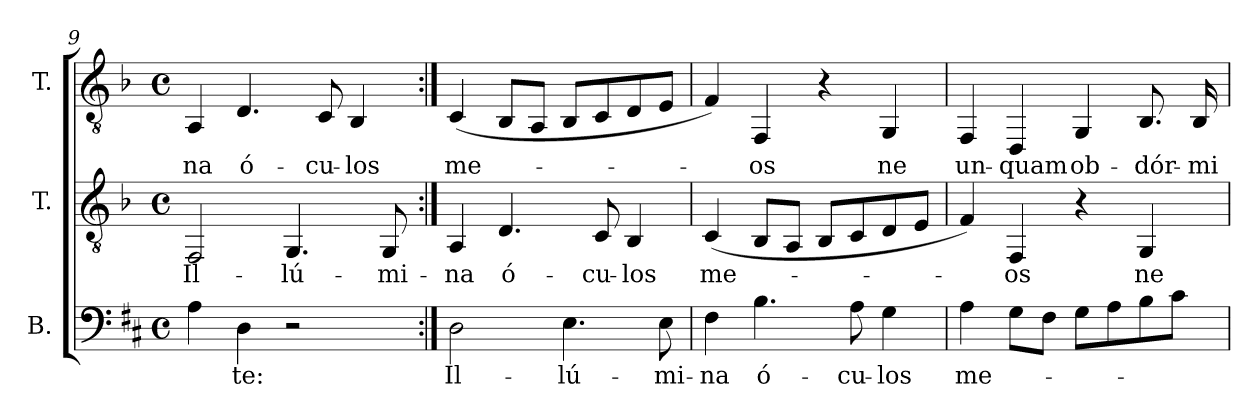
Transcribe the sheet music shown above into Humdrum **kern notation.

**kern	**text	**kern	**text	**kern	**text
*part3	*part3	*part2	*part2	*part1	*part1
*staff3	*staff3	*staff2	*staff2	*staff1	*staff1
*I"B.	*	*I"T.	*	*I"T.	*
*clefF4	*	*clefGv2	*	*clefGv2	*
*	*	*ITrd2c3	*	*ITrd2c3	*
*k[f#c#]	*	*k[f#c#]	*	*k[f#c#]	*
*D:	*	*D:	*	*D:	*
*M4/4	*	*M4/4	*	*M4/4	*
*met(c)	*	*met(c)	*	*met(c)	*
=9	=9	=9	=9	=9	=9
!	!	!	!LO:LY:b:color=#000000	!	!
!	!	!	!	!	!LO:LY:b:color=#000000
4Ai\	.	2DDi/	Il-	4FF#i/	-na
!	!LO:LY:b:color=#000000	!	!	!	!
!	!	!	!	!	!LO:LY:b:color=#000000
4Di\	-te:	.	.	4.BBi/	ó-
!	!	!	!LO:LY:b:color=#000000	!	!
2r	.	4.EEi/	-lú-	.	.
!	!	!	!	!	!LO:LY:b:color=#000000
.	.	.	.	8AAi/	-cu-
!	!	!	!	!	!LO:LY:b:color=#000000
.	.	.	.	4GGi/	-los
!	!	!	!LO:LY:b:color=#000000	!	!
.	.	8EEi/	-mi-	.	.
=10:|!	=10:|!	=10:|!	=10:|!	=10:|!	=10:|!
!	!LO:LY:b:color=#000000	!	!	!	!
!	!	!	!LO:LY:b:color=#000000	!	!
!	!	!	!	!	!LO:LY:b:color=#000000
2Di\	Il-	4FF#i/	-na	(4AAi/	me-
!	!	!	!LO:LY:b:color=#000000	!	!
.	.	4.BBi/	ó-	8GGi/L	.
.	.	.	.	8FF#i/J	.
!	!LO:LY:b:color=#000000	!	!	!	!
4.Ei\	-lú-	.	.	8GGi/L	.
!	!	!	!LO:LY:b:color=#000000	!	!
.	.	8AAi/	-cu-	8AAi/	.
!	!	!	!LO:LY:b:color=#000000	!	!
.	.	4GGi/	-los	8BBi/	.
!	!LO:LY:b:color=#000000	!	!	!	!
8Ei\	-mi-	.	.	8C#i/J	.
!!LO:LB:g=z
=11	=11	=11	=11	=11	=11
!	!LO:LY:b:color=#000000	!	!	!	!
!	!	!	!LO:LY:b:color=#000000	!	!
4F#i\	-na	(4AAi/	me-	4Di/)	.
!	!LO:LY:b:color=#000000	!	!	!	!
!	!	!	!	!	!LO:LY:b:color=#000000
4.Bi\	ó-	8GGi/L	.	4DDi/	-os
.	.	8FF#i/J	.	.	.
.	.	8GGi/L	.	4r	.
!	!LO:LY:b:color=#000000	!	!	!	!
8Ai\	-cu-	8AAi/	.	.	.
!	!LO:LY:b:color=#000000	!	!	!	!
!	!	!	!	!	!LO:LY:b:color=#000000
4Gi\	-los	8BBi/	.	4EEi/	ne
.	.	8C#i/J	.	.	.
=12	=12	=12	=12	=12	=12
!	!LO:LY:b:color=#000000	!	!	!	!
!	!	!	!	!	!LO:LY:b:color=#000000
4Ai\	me-	4Di/)	.	4DDi/	un-
!	!	!	!LO:LY:b:color=#000000	!	!
!	!	!	!	!	!LO:LY:b:color=#000000
8Gi\L	.	4DDi/	-os	4BBBi/	-quam
8F#i\J	.	.	.	.	.
!	!	!	!	!	!LO:LY:b:color=#000000
8Gi\L	.	4r	.	4EEi/	ob-
8Ai\	.	.	.	.	.
!	!	!	!LO:LY:b:color=#000000	!	!
!	!	!	!	!	!LO:LY:b:color=#000000
8Bi\	.	4EEi/	ne	8.GGi/	-dór-
8c#i\J	.	.	.	.	.
!	!	!	!	!	!LO:LY:b:color=#000000
.	.	.	.	16GGi/	-mi-
=	=	=	=	=	=
*-	*-	*-	*-	*-	*-
